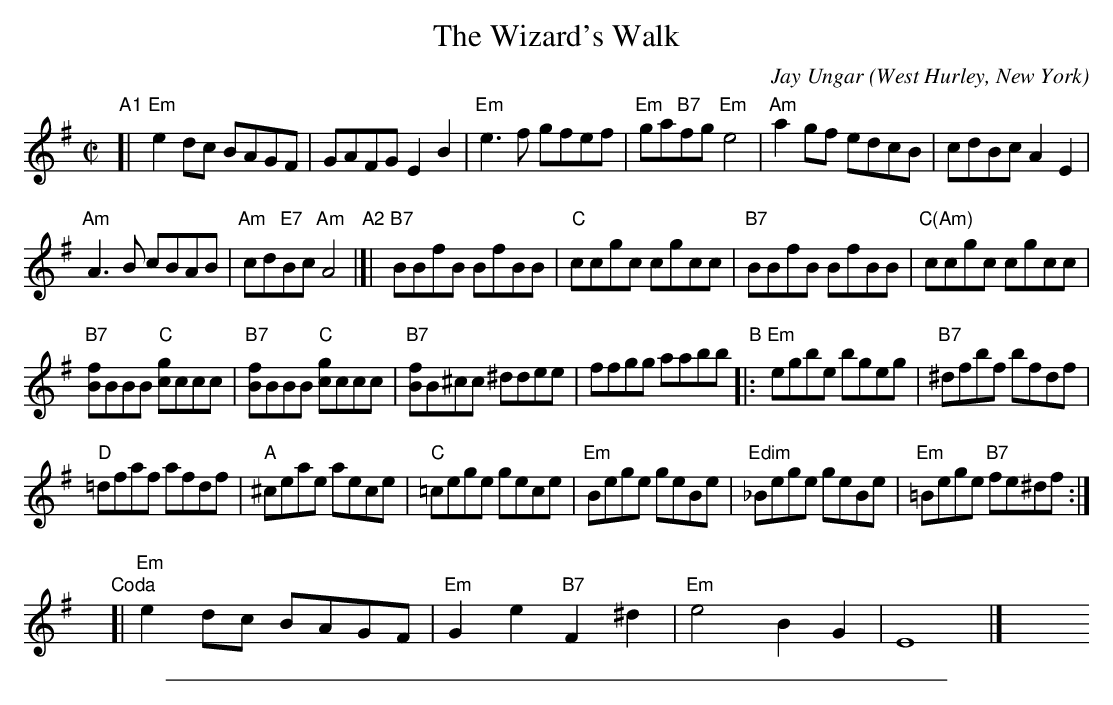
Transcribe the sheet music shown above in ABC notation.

X:1
T: The Wizard's Walk
C: Jay Ungar
O: West Hurley, New York
M: C|
L: 1/8
K: Em
"A1"[|\
"Em"e2dc BAGF | GAFG E2B2 |\
"Em"e3f gfef | "Em"ga"B7"fg "Em"e4 |\
"Am"a2gf edcB | cdBc A2E2 |
"Am"A3B cBAB | "Am"cd"E7"Bc "Am"A4 \
"A2"|]|\
"B7"BBfB BfBB | "C"ccgc cgcc |\
"B7"BBfB BfBB | "C(Am)"ccgc cgcc |
"B7"[fB]BBB "C"[gc]ccc | "B7"[fB]BBB "C"[gc]ccc |\
"B7"[fB]B^cc ^ddee | ffgg aabb \
"B"|:\
"Em"egbe bgeg | "B7"^dfbf bfdf |
"D"=dfaf afdf | "A"^ceae aece | "C"=cege gece |\
"Em"Bege geBe | "Edim"_Bege geBe | "Em"=Bege "B7"fe^df :|
y8 y8 "Coda"[| "Em"e2dc BAGF | "Em"G2e2 "B7"F2^d2 |\
"Em"e4 B2G2 | E8 |] y8 y8 y8 y8 y8 y8
